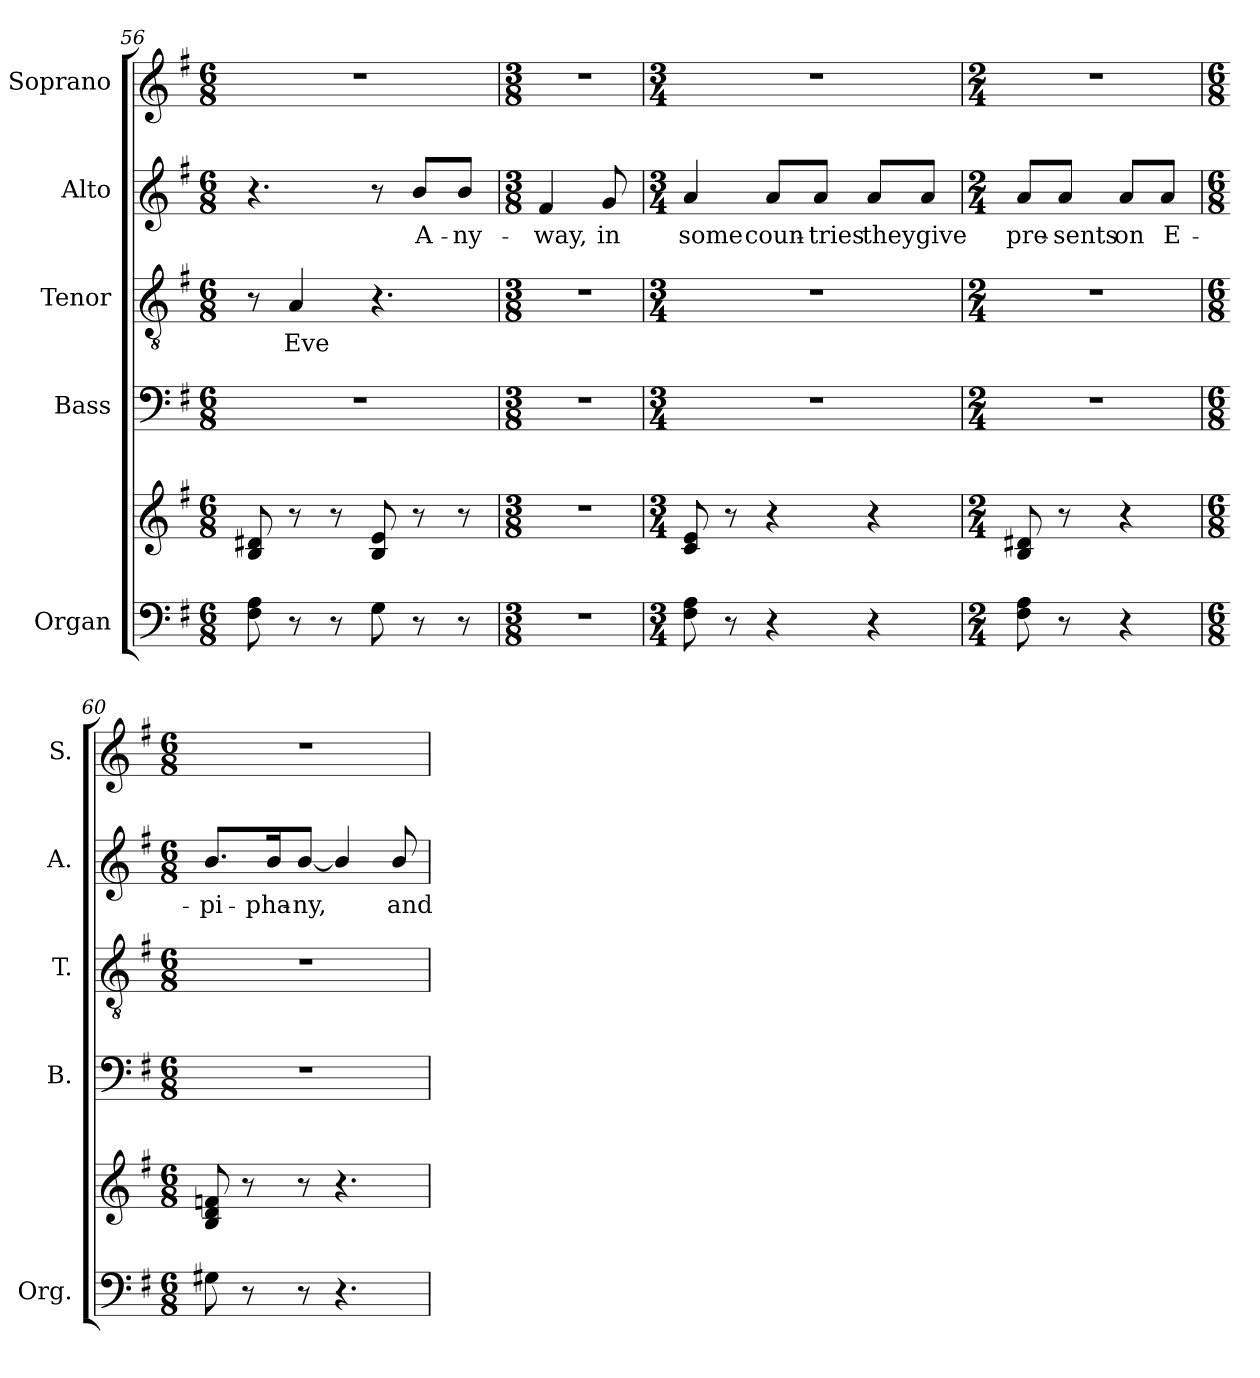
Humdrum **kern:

**kern	**kern	**kern	**kern	**text	**kern	**text	**kern
*part5	*part5	*part4	*part3	*part3	*part2	*part2	*part1
*staff6	*staff5	*staff4	*staff3	*staff3	*staff2	*staff2	*staff1
*I"Organ	*	*I"Bass	*I"Tenor	*	*I"Alto	*	*I"Soprano
*I'Org.	*	*I'B.	*I'T.	*	*I'A.	*	*I'S.
*clefF4	*clefG2	*clefF4	*clefGv2	*	*clefG2	*	*clefG2
*	*	*	*ITrd7c12	*	*	*	*
*k[f#]	*k[f#]	*k[f#]	*k[f#]	*	*k[f#]	*	*k[f#]
*G:	*G:	*G:	*G:	*	*G:	*	*G:
*M6/8	*M6/8	*M6/8	*M6/8	*	*M6/8	*	*M6/8
=56	=56	=56	=56	=56	=56	=56	=56
!	!	!LO:N:vis=1	!	!	!	!	!LO:N:vis=1
8F#i\ 8Ai	8Bi/ 8d#Xi	2.r	8r	.	4.r	.	2.r
!	!	!	!	!LO:LY:b:color=#000000	!	!	!
8r	8r	.	4AAi/	Eve	.	.	.
8r	8r	.	.	.	.	.	.
8Gi\	8Bi/ 8ei	.	4.r	.	8r	.	.
!	!	!	!	!	!	!LO:LY:b:color=#000000	!
8r	8r	.	.	.	8bi/L	A-	.
!	!	!	!	!	!	!LO:LY:b:color=#000000	!
8r	8r	.	.	.	8bi/J	-ny-	.
!!LO:LB:g=z
=57	=57	=57	=57	=57	=57	=57	=57
*M3/8	*M3/8	*M3/8	*M3/8	*	*M3/8	*	*M3/8
!LO:N:vis=1	!LO:N:vis=1	!LO:N:vis=1	!LO:N:vis=1	!	!	!	!
!	!	!	!	!	!	!LO:LY:b:color=#000000	!LO:N:vis=1
4.r	4.r	4.r	4.r	.	4f#i/	-way,	4.r
!	!	!	!	!	!	!LO:LY:b:color=#000000	!
.	.	.	.	.	8gi/	in	.
=58	=58	=58	=58	=58	=58	=58	=58
*M3/4	*M3/4	*M3/4	*M3/4	*	*M3/4	*	*M3/4
!	!	!LO:N:vis=1	!LO:N:vis=1	!	!	!	!
!	!	!	!	!	!	!LO:LY:b:color=#000000	!LO:N:vis=1
8F#i\ 8Ai	8ci/ 8ei	2.r	2.r	.	4ai/	some	2.r
8r	8r	.	.	.	.	.	.
!	!	!	!	!	!	!LO:LY:b:color=#000000	!
4r	4r	.	.	.	8ai/L	coun-	.
!	!	!	!	!	!	!LO:LY:b:color=#000000	!
.	.	.	.	.	8ai/J	-tries	.
!	!	!	!	!	!	!LO:LY:b:color=#000000	!
4r	4r	.	.	.	8ai/L	they	.
!	!	!	!	!	!	!LO:LY:b:color=#000000	!
.	.	.	.	.	8ai/J	give	.
=59	=59	=59	=59	=59	=59	=59	=59
*M2/4	*M2/4	*M2/4	*M2/4	*	*M2/4	*	*M2/4
!	!	!LO:N:vis=1	!LO:N:vis=1	!	!	!	!
!	!	!	!	!	!	!LO:LY:b:color=#000000	!LO:N:vis=1
8F#i\ 8Ai	8Bi/ 8d#Xi	2r	2r	.	8ai/L	pre-	2r
!	!	!	!	!	!	!LO:LY:b:color=#000000	!
8r	8r	.	.	.	8ai/J	-sents	.
!	!	!	!	!	!	!LO:LY:b:color=#000000	!
4r	4r	.	.	.	8ai/L	on	.
!	!	!	!	!	!	!LO:LY:b:color=#000000	!
.	.	.	.	.	8ai/J	E-	.
!!LO:PB:g=z
=60	=60	=60	=60	=60	=60	=60	=60
*M6/8	*M6/8	*M6/8	*M6/8	*	*M6/8	*	*M6/8
!	!	!LO:N:vis=1	!LO:N:vis=1	!	!	!	!
!	!	!	!	!	!	!LO:LY:b:color=#000000	!LO:N:vis=1
8G#Xi\	8Bi/ 8di 8fni	2.r	2.r	.	8.bi/L	-pi-	2.r
8r	8r	.	.	.	.	.	.
!	!	!	!	!	!	!LO:LY:b:color=#000000	!
.	.	.	.	.	16bi/K	-pha-	.
!	!	!	!	!	!	!LO:LY:b:color=#000000	!
8r	8r	.	.	.	[8bi/J	-ny,	.
4.r	4.r	.	.	.	4bi/]	.	.
!	!	!	!	!	!	!LO:LY:b:color=#000000	!
.	.	.	.	.	8bi/	and	.
=	=	=	=	=	=	=	=
*-	*-	*-	*-	*-	*-	*-	*-
